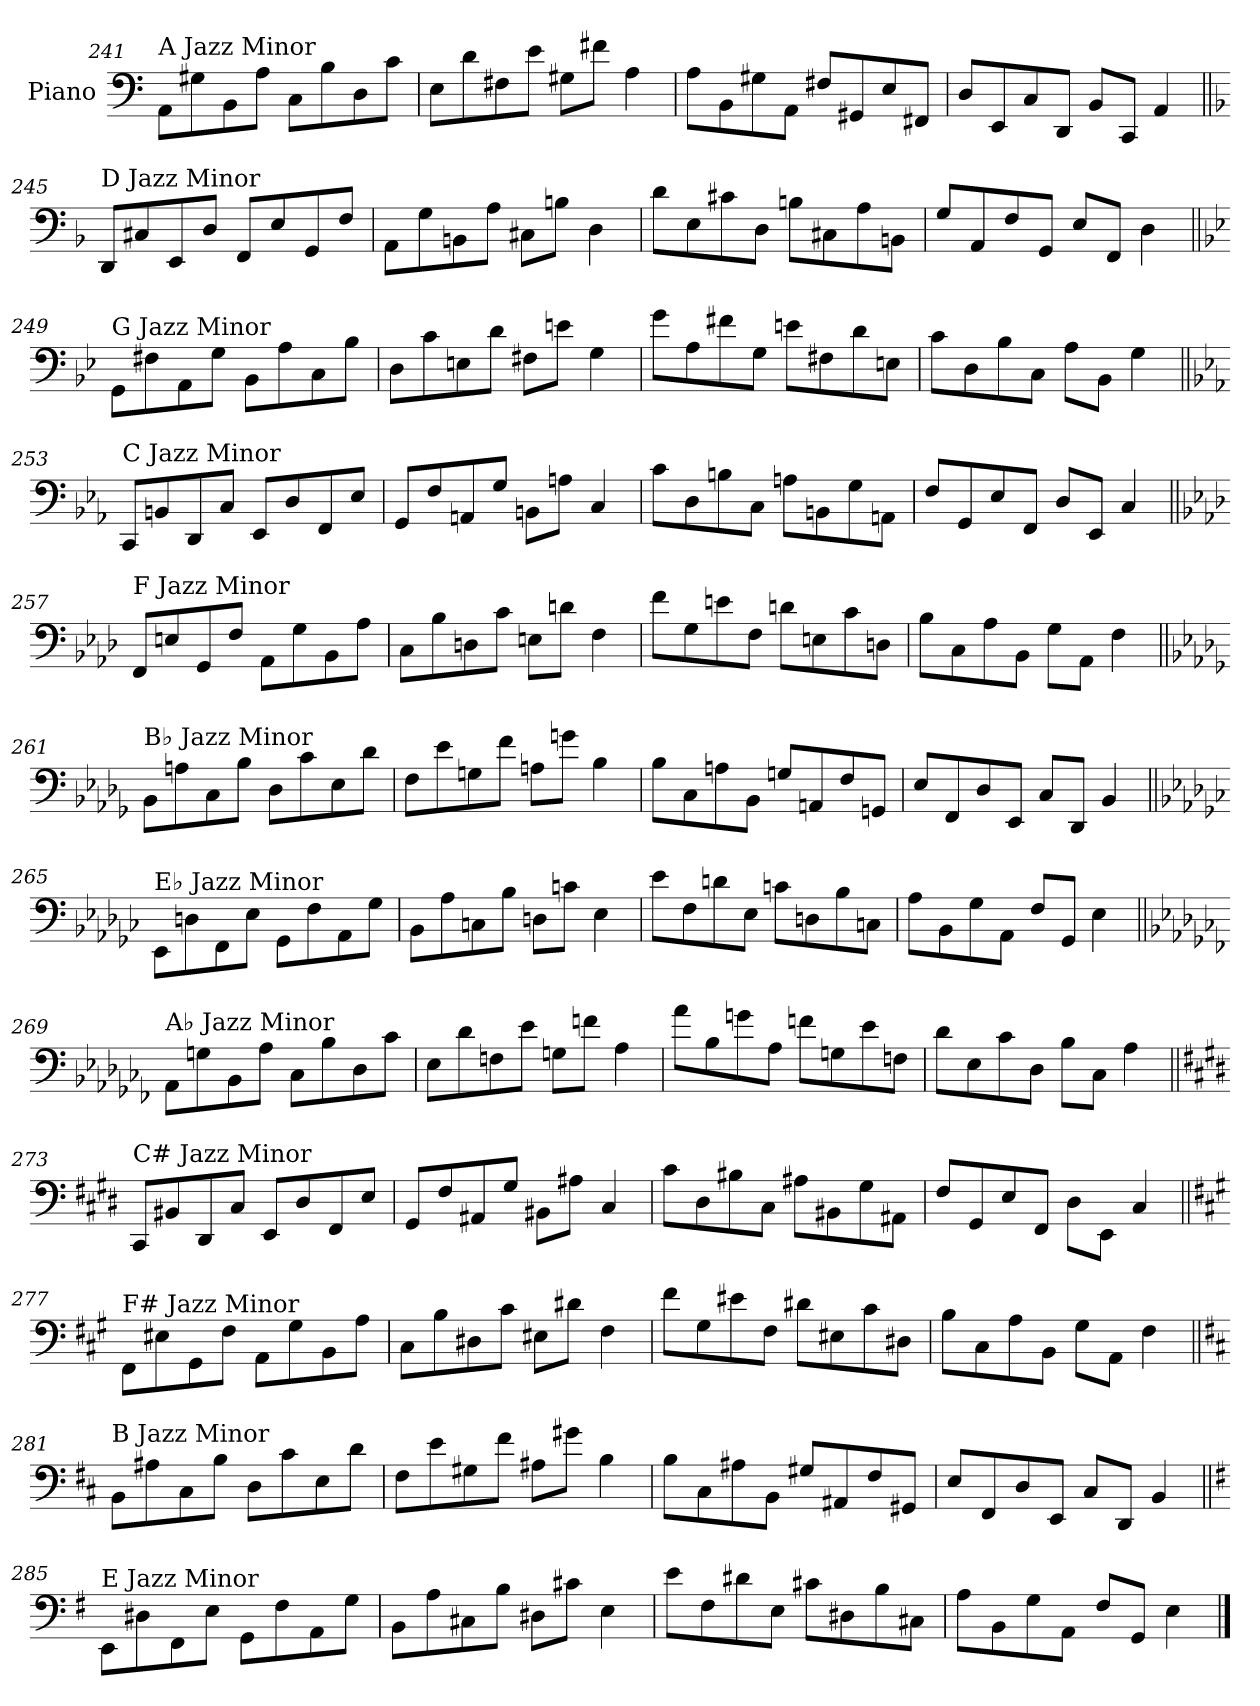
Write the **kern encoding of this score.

**kern
*part1
*staff1
*I"Piano
*I'Pno.
!!LO:PB:g=z
*clefF4
*k[]
=241
!LO:TX:a:t=A Jazz Minor
8AA\L
8G#X\
8BB\
8A\J
8C\L
8B\
8D\
8c\J
=242
8E\L
8d\
8F#X\
8e\J
8G#X\L
8f#X\J
4A\
=243
8A\L
8BB\
8G#X\
8AA\J
8F#X/L
8GG#X/
8E/
8FF#X/J
=244
8D/L
8EE/
8C/
8DD/J
8BB/L
8CC/J
4AA/
!!LO:LB:g=z
=245||
*k[b-]
!LO:TX:a:t=D Jazz Minor
8DD/L
8C#X/
8EE/
8D/J
8FF/L
8E/
8GG/
8F/J
=246
8AA\L
8G\
8BBn\
8A\J
8C#X\L
8Bn\J
4D\
=247
8d\L
8E\
8c#X\
8D\J
8Bn\L
8C#X\
8A\
8BBn\J
=248
8G/L
8AA/
8F/
8GG/J
8E/L
8FF/J
4D\
!!LO:LB:g=z
=249||
*k[b-e-]
!LO:TX:a:t=G Jazz Minor
8GG\L
8F#X\
8AA\
8G\J
8BB-\L
8A\
8C\
8B-\J
=250
8D\L
8c\
8En\
8d\J
8F#X\L
8en\J
4G\
=251
8g\L
8A\
8f#X\
8G\J
8en\L
8F#X\
8d\
8En\J
=252
8c\L
8D\
8B-\
8C\J
8A\L
8BB-\J
4G\
!!LO:LB:g=z
=253||
*k[b-e-a-]
!LO:TX:a:t=C Jazz Minor
8CC/L
8BBn/
8DD/
8C/J
8EE-/L
8D/
8FF/
8E-/J
=254
8GG/L
8F/
8AAn/
8G/J
8BBn\L
8An\J
4C/
=255
8c\L
8D\
8Bn\
8C\J
8An\L
8BBn\
8G\
8AAn\J
=256
8F/L
8GG/
8E-/
8FF/J
8D/L
8EE-/J
4C/
!!LO:LB:g=z
=257||
*k[b-e-a-d-]
!LO:TX:a:t=F Jazz Minor
8FF/L
8En/
8GG/
8F/J
8AA-\L
8G\
8BB-\
8A-\J
=258
8C\L
8B-\
8Dn\
8c\J
8En\L
8dn\J
4F\
=259
8f\L
8G\
8en\
8F\J
8dn\L
8En\
8c\
8Dn\J
=260
8B-\L
8C\
8A-\
8BB-\J
8G\L
8AA-\J
4F\
!!LO:LB:g=z
=261||
*k[b-e-a-d-g-]
!LO:TX:a:t=B♭ Jazz Minor
8BB-\L
8An\
8C\
8B-\J
8D-\L
8c\
8E-\
8d-\J
=262
8F\L
8e-\
8Gn\
8f\J
8An\L
8gn\J
4B-\
=263
8B-\L
8C\
8An\
8BB-\J
8Gn/L
8AAn/
8F/
8GGn/J
=264
8E-/L
8FF/
8D-/
8EE-/J
8C/L
8DD-/J
4BB-/
!!LO:PB:g=z
=265||
*k[b-e-a-d-g-c-]
!LO:TX:a:t=E♭ Jazz Minor
8EE-\L
8Dn\
8FF\
8E-\J
8GG-\L
8F\
8AA-\
8G-\J
=266
8BB-\L
8A-\
8Cn\
8B-\J
8Dn\L
8cn\J
4E-\
=267
8e-\L
8F\
8dn\
8E-\J
8cn\L
8Dn\
8B-\
8Cn\J
=268
8A-\L
8BB-\
8G-\
8AA-\J
8F/L
8GG-/J
4E-\
!!LO:LB:g=z
=269||
*k[b-e-a-d-g-c-f-]
!LO:TX:a:t=A♭ Jazz Minor
8AA-\L
8Gn\
8BB-\
8A-\J
8C-\L
8B-\
8D-\
8c-\J
=270
8E-\L
8d-\
8Fn\
8e-\J
8Gn\L
8fn\J
4A-\
=271
8a-\L
8B-\
8gn\
8A-\J
8fn\L
8Gn\
8e-\
8Fn\J
=272
8d-\L
8E-\
8c-\
8D-\J
8B-\L
8C-\J
4A-\
!!LO:LB:g=z
=273||
*k[f#c#g#d#]
!LO:TX:a:t=C# Jazz Minor
8CC#/L
8BB#X/
8DD#/
8C#/J
8EE/L
8D#/
8FF#/
8E/J
=274
8GG#/L
8F#/
8AA#X/
8G#/J
8BB#X\L
8A#X\J
4C#/
=275
8c#\L
8D#\
8B#X\
8C#\J
8A#X\L
8BB#X\
8G#\
8AA#X\J
=276
8F#/L
8GG#/
8E/
8FF#/J
8D#\L
8EE\J
4C#/
!!LO:LB:g=z
=277||
*k[f#c#g#]
!LO:TX:a:t=F# Jazz Minor
8FF#\L
8E#X\
8GG#\
8F#\J
8AA\L
8G#\
8BB\
8A\J
=278
8C#\L
8B\
8D#X\
8c#\J
8E#X\L
8d#X\J
4F#\
=279
8f#\L
8G#\
8e#X\
8F#\J
8d#X\L
8E#X\
8c#\
8D#X\J
=280
8B\L
8C#\
8A\
8BB\J
8G#\L
8AA\J
4F#\
!!LO:LB:g=z
=281||
*k[f#c#]
!LO:TX:a:t=B Jazz Minor
8BB\L
8A#X\
8C#\
8B\J
8D\L
8c#\
8E\
8d\J
=282
8F#\L
8e\
8G#X\
8f#\J
8A#X\L
8g#X\J
4B\
=283
8B\L
8C#\
8A#X\
8BB\J
8G#X/L
8AA#X/
8F#/
8GG#X/J
=284
8E/L
8FF#/
8D/
8EE/J
8C#/L
8DD/J
4BB/
!!LO:LB:g=z
=285||
*k[f#]
!LO:TX:a:t=E Jazz Minor
8EE\L
8D#X\
8FF#\
8E\J
8GG\L
8F#\
8AA\
8G\J
=286
8BB\L
8A\
8C#X\
8B\J
8D#X\L
8c#X\J
4E\
=287
8e\L
8F#\
8d#X\
8E\J
8c#X\L
8D#X\
8B\
8C#X\J
=288
8A\L
8BB\
8G\
8AA\J
8F#/L
8GG/J
4E\
==
*-
